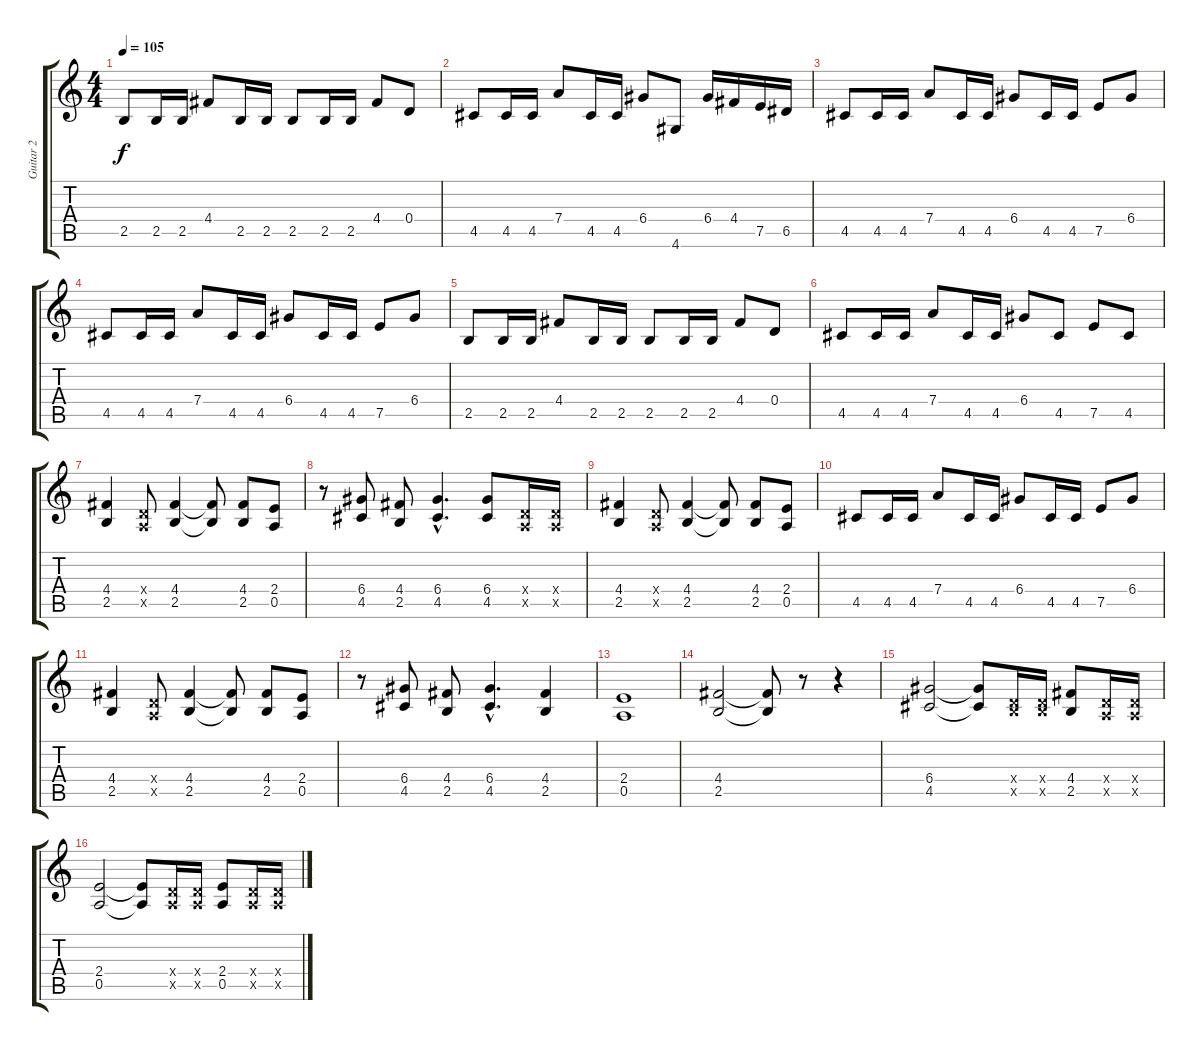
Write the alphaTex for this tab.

\track ("Guitar 2" "Guitar 2") {instrument distortionguitar}
\staff {score tabs}
\tuning (E4 B3 G3 D3 A2 E2) {hide}
\ts (4 4)
\tempo 105
\clef g2
\ks c
2.5.8{dy f} 2.5.16 2.5.16 4.4.8 2.5.16 2.5.16 2.5.8 2.5.16 2.5.16 4.4.8 0.4.8 |
4.5.8 4.5.16 4.5.16 7.4.8 4.5.16 4.5.16 6.4.8 4.6.8 6.4.16 4.4.16 7.5.16 6.5.16 |
4.5.8 4.5.16 4.5.16 7.4.8 4.5.16 4.5.16 6.4.8 4.5.16 4.5.16 7.5.8 6.4.8 |
4.5.8 4.5.16 4.5.16 7.4.8 4.5.16 4.5.16 6.4.8 4.5.16 4.5.16 7.5.8 6.4.8 |
2.5.8 2.5.16 2.5.16 4.4.8 2.5.16 2.5.16 2.5.8 2.5.16 2.5.16 4.4.8 0.4.8 |
4.5.8 4.5.16 4.5.16 7.4.8 4.5.16 4.5.16 6.4.8 4.5.8 7.5.8 4.5.8 |
(4.4 2.5).4 (0.4{x} 0.5{x}).8 (4.4 2.5).4 (4.4{t} 2.5{t}).8 (4.4 2.5).8 (2.4 0.5).8 |
r.8 (6.4 4.5).8 (4.4 2.5).8 (6.4{hac} 4.5{hac}).4{d} (6.4 4.5).8 (0.4{x} 0.5{x}).16 (0.4{x} 0.5{x}).16 |
(4.4 2.5).4 (0.4{x} 0.5{x}).8 (4.4 2.5).4 (4.4{t} 2.5{t}).8 (4.4 2.5).8 (2.4 0.5).8 |
4.5.8 4.5.16 4.5.16 7.4.8 4.5.16 4.5.16 6.4.8 4.5.16 4.5.16 7.5.8 6.4.8 |
(4.4 2.5).4 (0.4{x} 0.5{x}).8 (4.4 2.5).4 (4.4{t} 2.5{t}).8 (4.4 2.5).8 (2.4 0.5).8 |
r.8 (6.4 4.5).8 (4.4 2.5).8 (6.4{hac} 4.5{hac}).4{d} (4.4 2.5).4 |
(2.4 0.5).1 |
(4.4 2.5).2 (4.4{t} 2.5{t}).8 r.8 r.4 |
(6.4 4.5).2 (6.4{t} 4.5{t}).8 (0.4{x} 2.5{x}).16 (0.4{x} 2.5{x}).16 (4.4 2.5).8 (0.4{x} 0.5{x}).16 (0.4{x} 0.5{x}).16 |
(2.4 0.5).2 (2.4{t} 0.5{t}).8 (0.4{x} 0.5{x}).16 (0.4{x} 0.5{x}).16 (2.4 0.5).8 (0.4{x} 0.5{x}).16 (0.4{x} 0.5{x}).16
